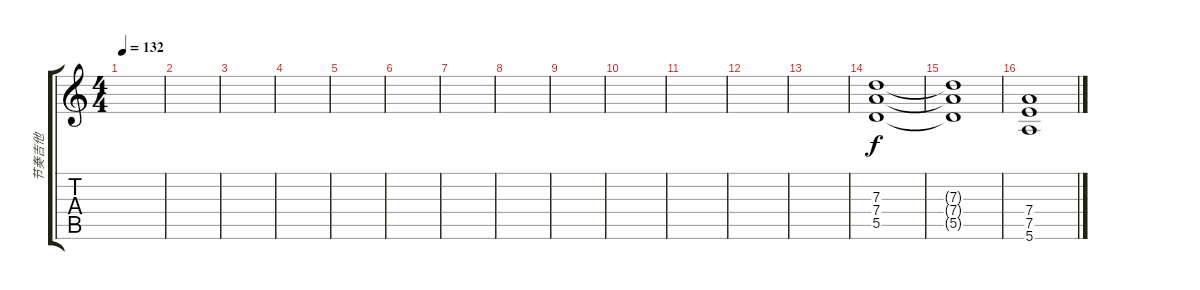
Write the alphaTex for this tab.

\track ("节奏吉他" "节奏吉他") {instrument distortionguitar}
\staff {score tabs}
\tuning (E4 B3 G3 D3 A2 E2) {hide}
\ts (4 4)
\tempo 132
\clef g2
\ks c
|
|
|
|
|
|
|
|
|
|
|
|
|
(7.3 7.4 5.5).1 |
(7.3{t} 7.4{t} 5.5{t}).1 |
(7.4 7.5 5.6).1
